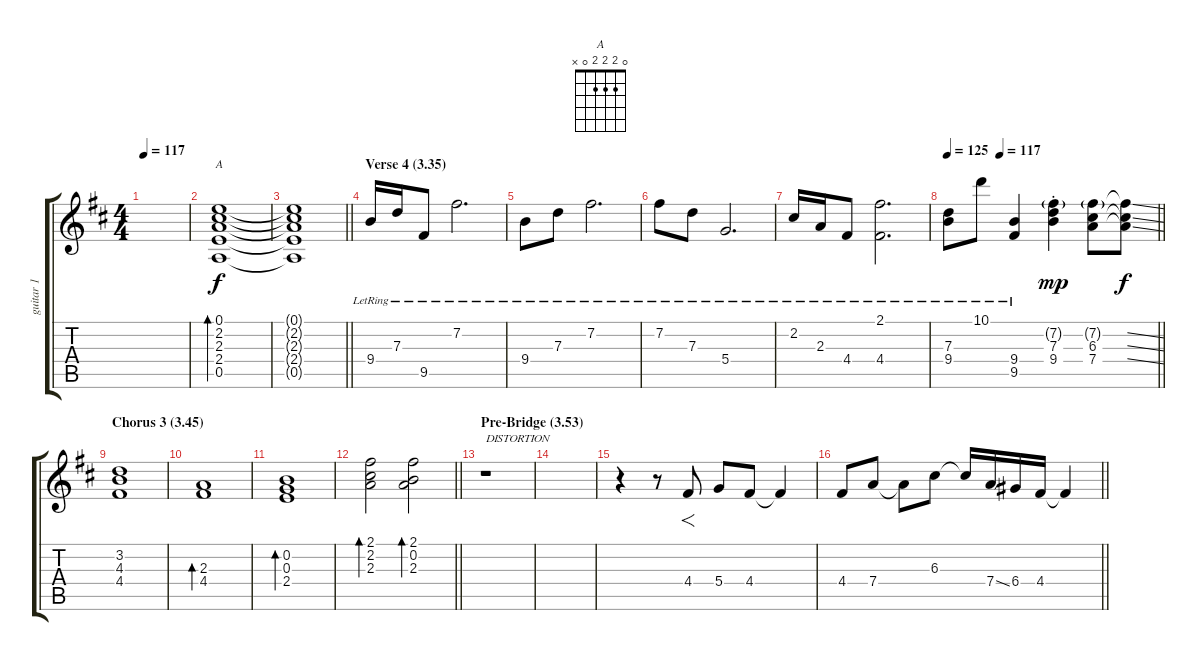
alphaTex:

\track ("guitar 1" "guitar 1") {instrument electricguitarjazz}
\staff {score tabs}
\tuning (E4 B3 G3 D3 A2 E2) {hide}
\chord ("A" 0 2 2 2 0 x)
\ts (4 4)
\tempo 117
\clef g2
\ks d
|
(0.1 2.2 2.3 2.4 0.5).1{bd 240 ch "A"} |
\barLineRight lightlight
(0.1{t} 2.2{t} 2.3{t} 2.4{t} 0.5{t}).1 |
\section ("" "Verse 4 (3.35)")
9.4{lr}.16{dy f} 7.3{lr}.16 9.5{lr}.8 7.2{lr}.2{d} |
9.4{lr}.8 7.3{lr}.8 7.2{lr}.2{d} |
7.2{lr}.8 7.3{lr}.8 5.4{lr}.2{d} |
2.2{lr}.16 2.3{lr}.16 4.4{lr}.8 (2.1{lr} 4.4{lr}).2{d} |
\tempo 125
\tempo (117 0.25)
\barLineRight lightlight
(7.3{lr} 9.4{lr}).8 10.1{lr}.8 (9.4{lr} 9.5{lr}).4 (7.2{g st} 7.3{st} 9.4{st}).4{dy mp} (7.2{g} 6.3 7.4).8 (7.2{ss t} 6.3{ss t} 7.4{ss t}).8{dy f} |
\section ("" "Chorus 3 (3.45)")
(3.2 4.3 4.4).1 |
(2.3 4.4).1{bd 60} |
(0.2 0.3 2.4).1{bd 120} |
\barLineRight lightlight
(2.1 2.2 2.3).2{bd 120} (2.1 0.2 2.3).2{bd 120} |
\section ("" "Pre-Bridge (3.53)")
r.1{txt "DISTORTION" instrument distortionguitar} |
|
r.4 r.8 4.4.8{f} 5.4.8 4.4.8 4.4{t}.4 |
\barLineRight lightlight
4.4.8 7.4.8 7.4{t}.8 6.3.8 6.3{t}.16 7.4{ss}.16 6.4.16 4.4.16 4.4{t}.4
